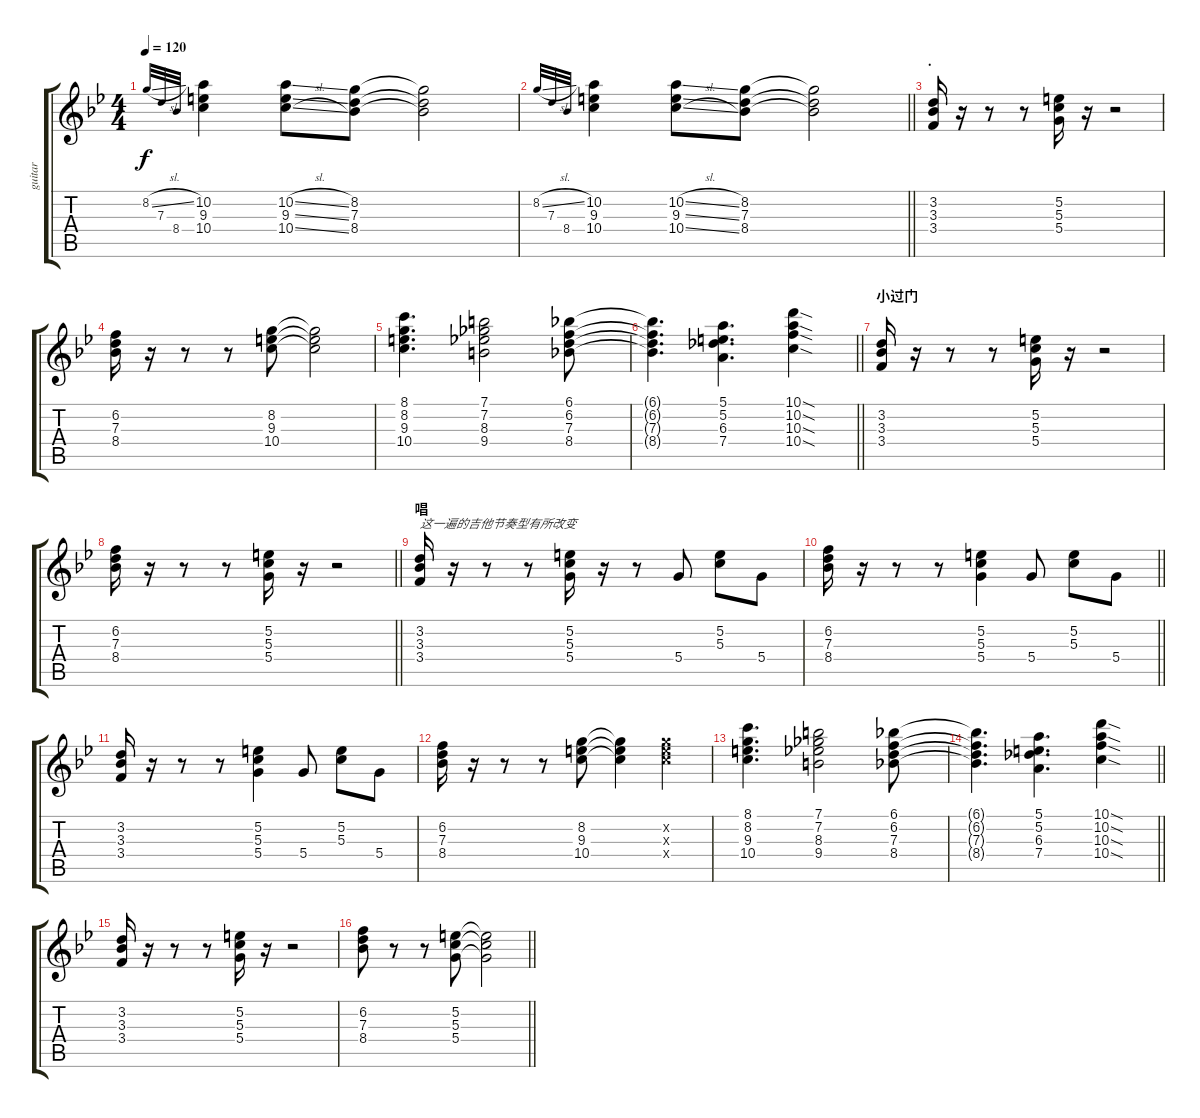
\track ("guitar" "guitar") {instrument electricguitarjazz}
\staff {score tabs}
\tuning (E4 B3 G3 D3 A2 E2) {hide}
\ts (4 4)
\tempo 120
\clef g2
\ks bb
8.2{sl}.32{gr onbeat dy f} 7.3.32{gr onbeat} 8.4.32{gr onbeat} (10.2 9.3 10.4).4 (10.2{sl} 9.3{sl} 10.4{sl}).8 (8.2 7.3 8.4).8 (8.2{t} 7.3{t} 8.4{t}).2 |
\barLineRight lightlight
8.2{sl}.32{gr onbeat} 7.3.32{gr onbeat} 8.4.32{gr onbeat} (10.2 9.3 10.4).4 (10.2{sl} 9.3{sl} 10.4{sl}).8 (8.2 7.3 8.4).8 (8.2{t} 7.3{t} 8.4{t}).2 |
\section ("" ".")
(3.2 3.3 3.4).16 r.16 r.8 r.8 (5.2 5.3 5.4).16 r.16 r.2 |
(6.2 7.3 8.4).16 r.16 r.8 r.8 (8.2 9.3 10.4).8 (8.2{t} 9.3{t} 10.4{t}).2 |
(8.1 8.2 9.3 10.4).4{d} (7.1 7.2 8.3 9.4).2 (6.1 6.2 7.3 8.4).8 |
\barLineRight lightlight
(6.1{t} 6.2{t} 7.3{t} 8.4{t}).4{d} (5.1 5.2 6.3 7.4).4{d} (10.1{sod} 10.2{sod} 10.3{sod} 10.4{sod}).4 |
\section ("" "小过门")
(3.2 3.3 3.4).16 r.16 r.8 r.8 (5.2 5.3 5.4).16 r.16 r.2 |
\barLineRight lightlight
(6.2 7.3 8.4).16 r.16 r.8 r.8 (5.2 5.3 5.4).16 r.16 r.2 |
\section ("" "唱")
(3.2 3.3 3.4).16{txt "这一遍的吉他节奏型有所改变"} r.16 r.8 r.8 (5.2 5.3 5.4).16 r.16 r.8 5.4.8 (5.2 5.3).8 5.4.8 |
\barLineRight lightlight
(6.2 7.3 8.4).16 r.16 r.8 r.8 (5.2 5.3 5.4).4 5.4.8 (5.2 5.3).8 5.4.8 |
(3.2 3.3 3.4).16 r.16 r.8 r.8 (5.2 5.3 5.4).4 5.4.8 (5.2 5.3).8 5.4.8 |
(6.2 7.3 8.4).16 r.16 r.8 r.8 (8.2 9.3 10.4).8 (8.2{t} 9.3{t} 10.4{t}).4 (8.2{x} 9.3{x} 10.4{x}).4 |
(8.1 8.2 9.3 10.4).4{d} (7.1 7.2 8.3 9.4).2 (6.1 6.2 7.3 8.4).8 |
\barLineRight lightlight
(6.1{t} 6.2{t} 7.3{t} 8.4{t}).4{d} (5.1 5.2 6.3 7.4).4{d} (10.1{sod} 10.2{sod} 10.3{sod} 10.4{sod}).4 |
(3.2 3.3 3.4).16 r.16 r.8 r.8 (5.2 5.3 5.4).16 r.16 r.2 |
\barLineRight lightlight
(6.2 7.3 8.4).8 r.8 r.8 (5.2 5.3 5.4).8 (5.2{t} 5.3{t} 5.4{t}).2
